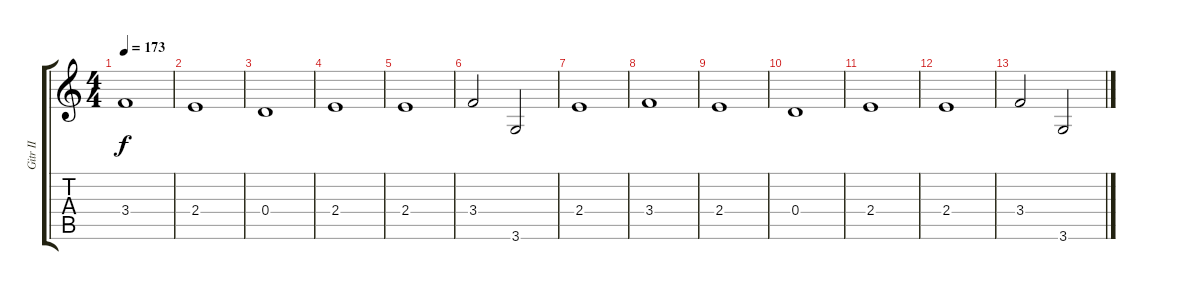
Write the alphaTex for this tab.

\track ("Gitr II" "Gitr II") {instrument acousticguitarnylon}
\staff {score tabs}
\tuning (E4 B3 G3 D3 A2 E2) {hide}
\ts (4 4)
\tempo 173
\clef g2
\ks c
3.4.1{dy f} |
2.4.1 |
0.4.1 |
2.4.1{volume 2} |
2.4.1 |
3.4.2 3.6.2 |
2.4.1 |
3.4.1{volume 1} |
2.4.1 |
0.4.1 |
2.4.1 |
2.4.1{volume 0} |
3.4.2 3.6.2
